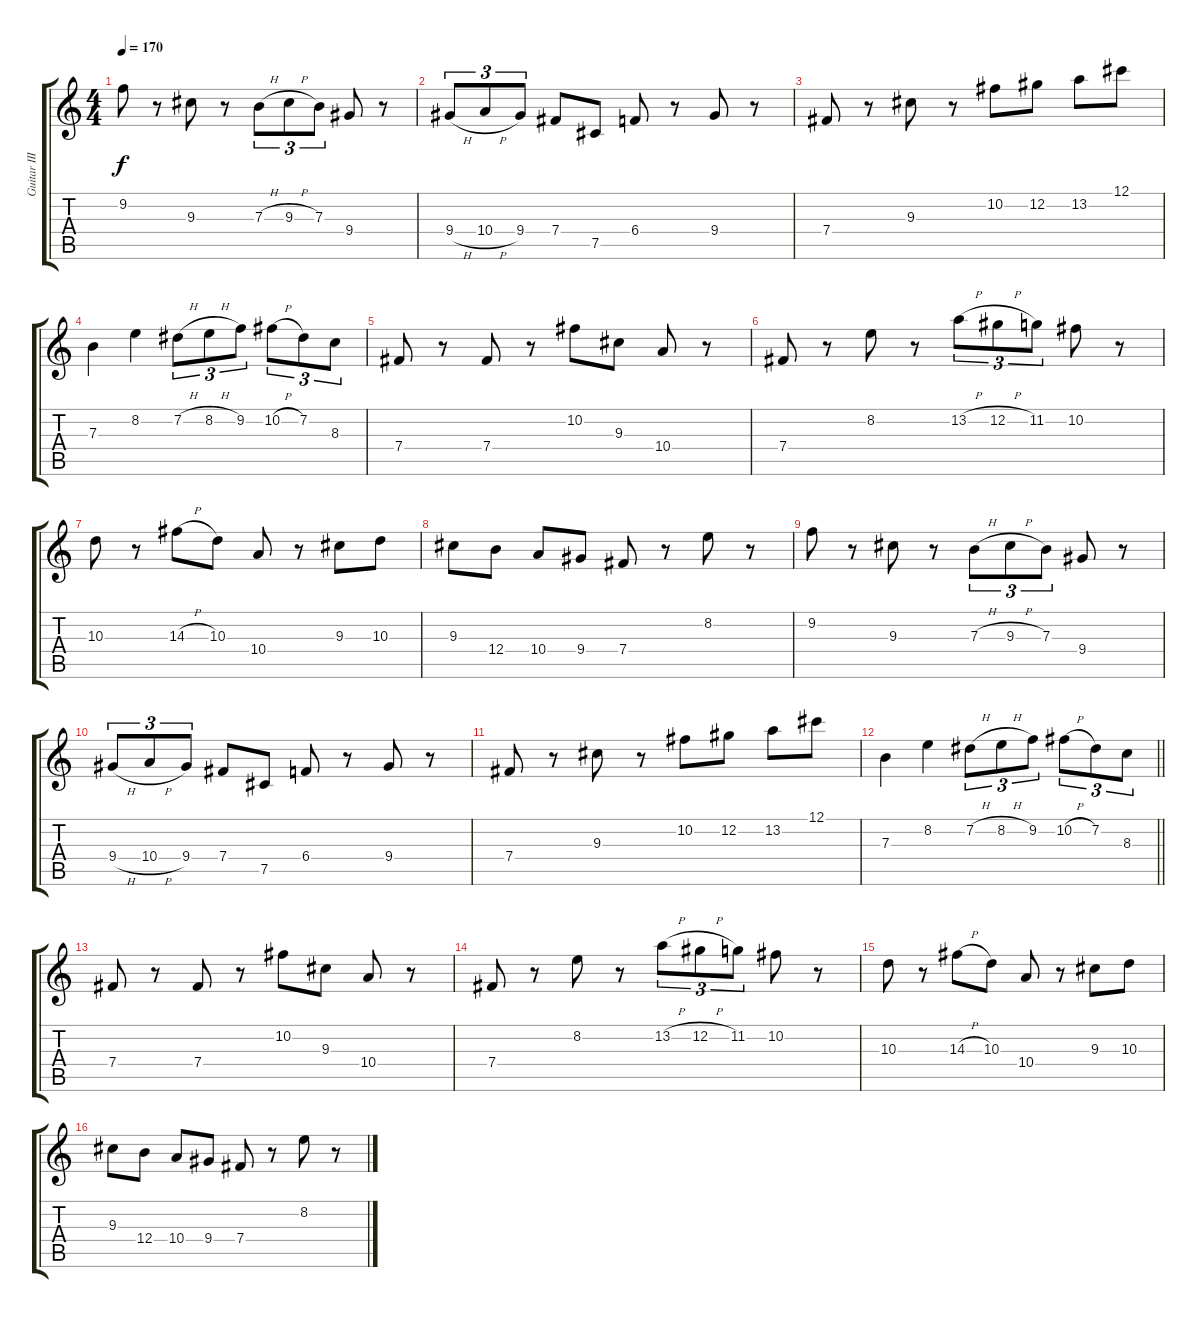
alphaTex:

\track ("Guitar III" "Guitar III") {instrument distortionguitar}
\staff {score tabs}
\tuning (Db4 Ab3 E3 B2 Gb2 Db2) {hide}
\ts (4 4)
\tempo 170
\clef g2
\ks c
9.2.8{dy f} r.8 9.3.8 r.8 7.3{h}.8{tu (3 2)} 9.3{h}.8{tu (3 2)} 7.3.8{tu (3 2)} 9.4.8 r.8 |
9.4{h}.8{tu (3 2)} 10.4{h}.8{tu (3 2)} 9.4.8{tu (3 2)} 7.4.8 7.5.8 6.4.8 r.8 9.4.8 r.8 |
7.4.8 r.8 9.3.8 r.8 10.2.8 12.2.8 13.2.8 12.1.8 |
7.3.4 8.2.4 7.2{h}.8{tu (3 2)} 8.2{h}.8{tu (3 2)} 9.2.8{tu (3 2)} 10.2{h}.8{tu (3 2)} 7.2.8{tu (3 2)} 8.3.8{tu (3 2)} |
7.4.8 r.8 7.4.8 r.8 10.2.8 9.3.8 10.4.8 r.8 |
7.4.8 r.8 8.2.8 r.8 13.2{h}.8{tu (3 2)} 12.2{h}.8{tu (3 2)} 11.2.8{tu (3 2)} 10.2.8 r.8 |
10.3.8 r.8 14.3{h}.8 10.3.8 10.4.8 r.8 9.3.8 10.3.8 |
9.3.8 12.4.8 10.4.8 9.4.8 7.4.8 r.8 8.2.8 r.8 |
9.2.8 r.8 9.3.8 r.8 7.3{h}.8{tu (3 2)} 9.3{h}.8{tu (3 2)} 7.3.8{tu (3 2)} 9.4.8 r.8 |
9.4{h}.8{tu (3 2)} 10.4{h}.8{tu (3 2)} 9.4.8{tu (3 2)} 7.4.8 7.5.8 6.4.8 r.8 9.4.8 r.8 |
7.4.8 r.8 9.3.8 r.8 10.2.8 12.2.8 13.2.8 12.1.8 |
\barLineRight lightlight
7.3.4 8.2.4 7.2{h}.8{tu (3 2)} 8.2{h}.8{tu (3 2)} 9.2.8{tu (3 2)} 10.2{h}.8{tu (3 2)} 7.2.8{tu (3 2)} 8.3.8{tu (3 2)} |
7.4.8{volume 14 balance 7} r.8 7.4.8 r.8 10.2.8 9.3.8 10.4.8 r.8 |
7.4.8 r.8 8.2.8 r.8 13.2{h}.8{tu (3 2)} 12.2{h}.8{tu (3 2)} 11.2.8{tu (3 2)} 10.2.8 r.8 |
10.3.8 r.8 14.3{h}.8 10.3.8 10.4.8 r.8 9.3.8 10.3.8 |
9.3.8 12.4.8 10.4.8 9.4.8 7.4.8 r.8 8.2.8 r.8
